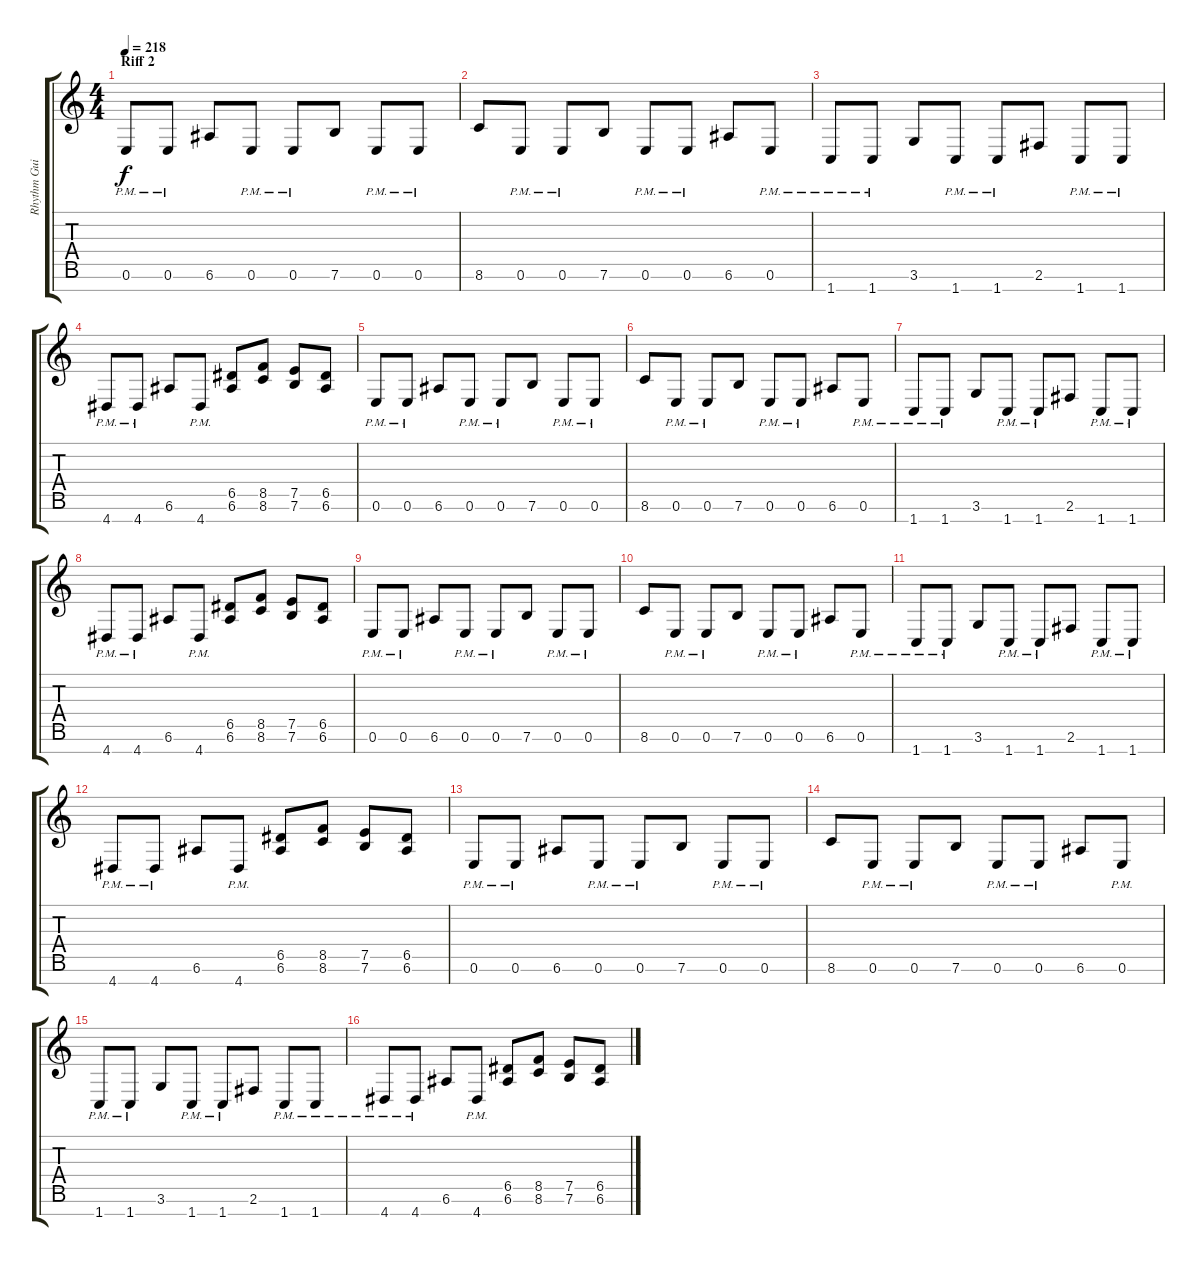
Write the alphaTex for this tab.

\track ("Rhythm Guitar L" "Rhythm Gui") {instrument overdrivenguitar}
\staff {score tabs}
\tuning (E4 B3 G3 D3 A2 E2 B1) {hide}
\ts (4 4)
\section ("" "Riff 2")
\tempo 218
\clef g2
\ks c
0.6{pm}.8{dy f} 0.6{pm}.8 6.6.8 0.6{pm}.8 0.6{pm}.8 7.6.8 0.6{pm}.8 0.6{pm}.8 |
8.6.8 0.6{pm}.8 0.6{pm}.8 7.6.8 0.6{pm}.8 0.6{pm}.8 6.6.8 0.6{pm}.8 |
1.7{pm}.8 1.7{pm}.8 3.6.8 1.7{pm}.8 1.7{pm}.8 2.6.8 1.7{pm}.8 1.7{pm}.8 |
4.7{pm}.8 4.7{pm}.8 6.6.8 4.7{pm}.8 (6.5 6.6).8 (8.5 8.6).8 (7.5 7.6).8 (6.5 6.6).8 |
0.6{pm}.8 0.6{pm}.8 6.6.8 0.6{pm}.8 0.6{pm}.8 7.6.8 0.6{pm}.8 0.6{pm}.8 |
8.6.8 0.6{pm}.8 0.6{pm}.8 7.6.8 0.6{pm}.8 0.6{pm}.8 6.6.8 0.6{pm}.8 |
1.7{pm}.8 1.7{pm}.8 3.6.8 1.7{pm}.8 1.7{pm}.8 2.6.8 1.7{pm}.8 1.7{pm}.8 |
4.7{pm}.8 4.7{pm}.8 6.6.8 4.7{pm}.8 (6.5 6.6).8 (8.5 8.6).8 (7.5 7.6).8 (6.5 6.6).8 |
0.6{pm}.8 0.6{pm}.8 6.6.8 0.6{pm}.8 0.6{pm}.8 7.6.8 0.6{pm}.8 0.6{pm}.8 |
8.6.8 0.6{pm}.8 0.6{pm}.8 7.6.8 0.6{pm}.8 0.6{pm}.8 6.6.8 0.6{pm}.8 |
1.7{pm}.8 1.7{pm}.8 3.6.8 1.7{pm}.8 1.7{pm}.8 2.6.8 1.7{pm}.8 1.7{pm}.8 |
4.7{pm}.8 4.7{pm}.8 6.6.8 4.7{pm}.8 (6.5 6.6).8 (8.5 8.6).8 (7.5 7.6).8 (6.5 6.6).8 |
0.6{pm}.8 0.6{pm}.8 6.6.8 0.6{pm}.8 0.6{pm}.8 7.6.8 0.6{pm}.8 0.6{pm}.8 |
8.6.8 0.6{pm}.8 0.6{pm}.8 7.6.8 0.6{pm}.8 0.6{pm}.8 6.6.8 0.6{pm}.8 |
1.7{pm}.8 1.7{pm}.8 3.6.8 1.7{pm}.8 1.7{pm}.8 2.6.8 1.7{pm}.8 1.7{pm}.8 |
4.7{pm}.8 4.7{pm}.8 6.6.8 4.7{pm}.8 (6.5 6.6).8 (8.5 8.6).8 (7.5 7.6).8 (6.5 6.6).8
